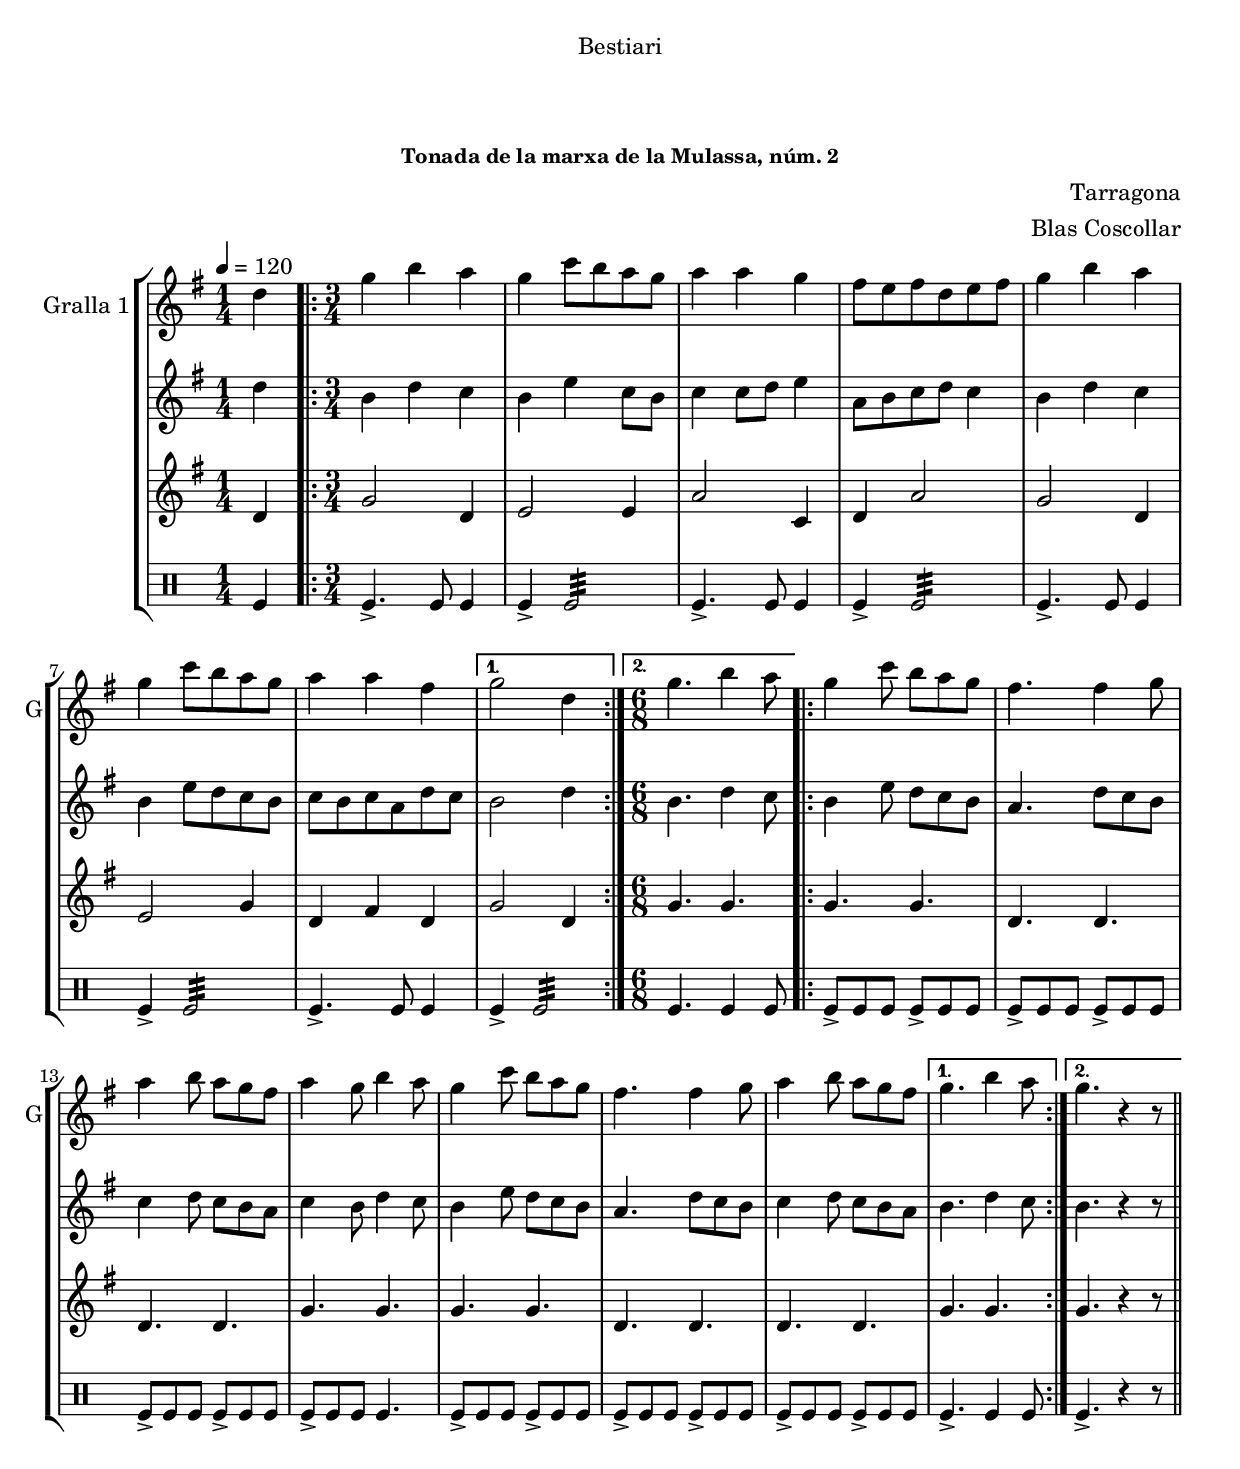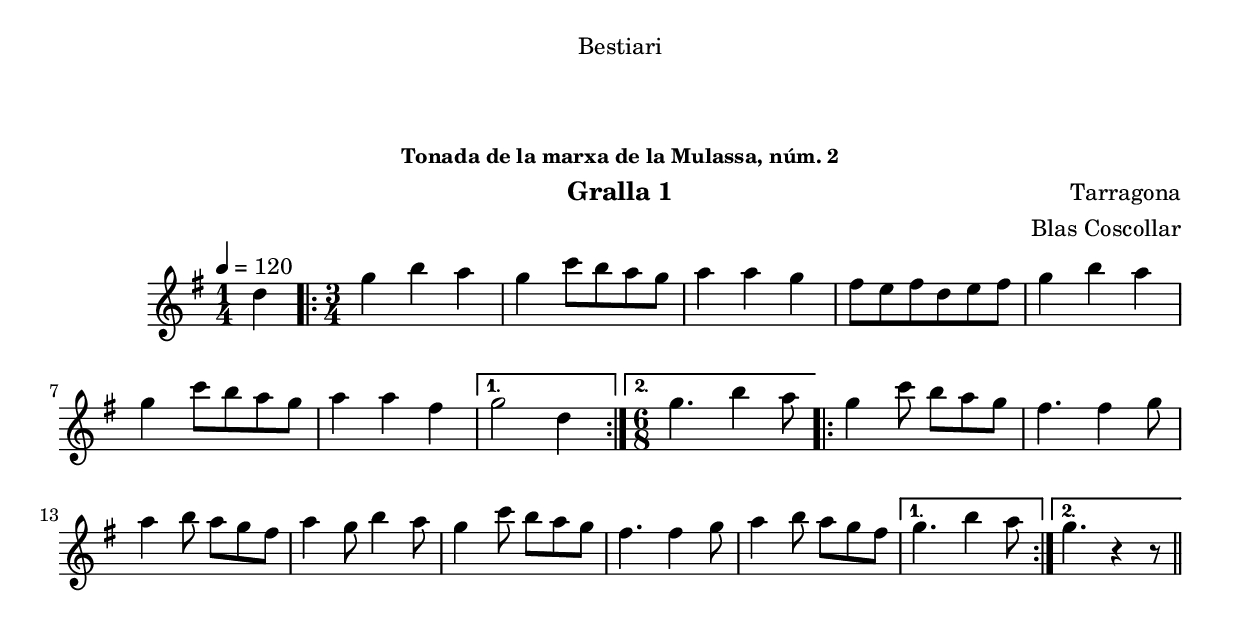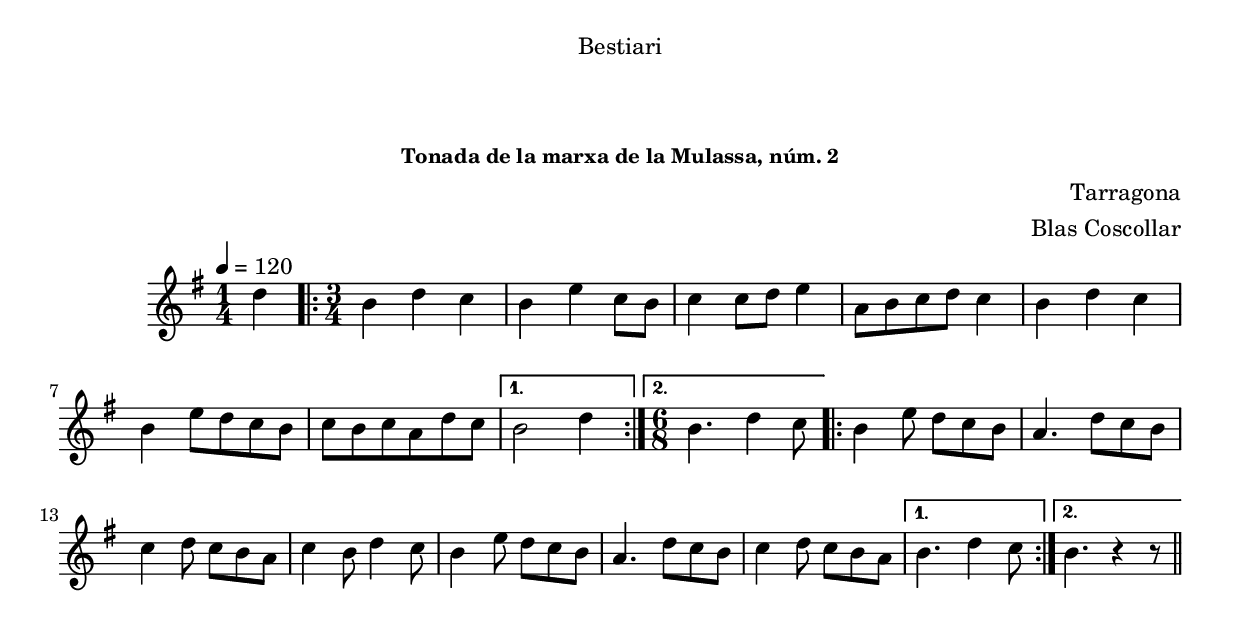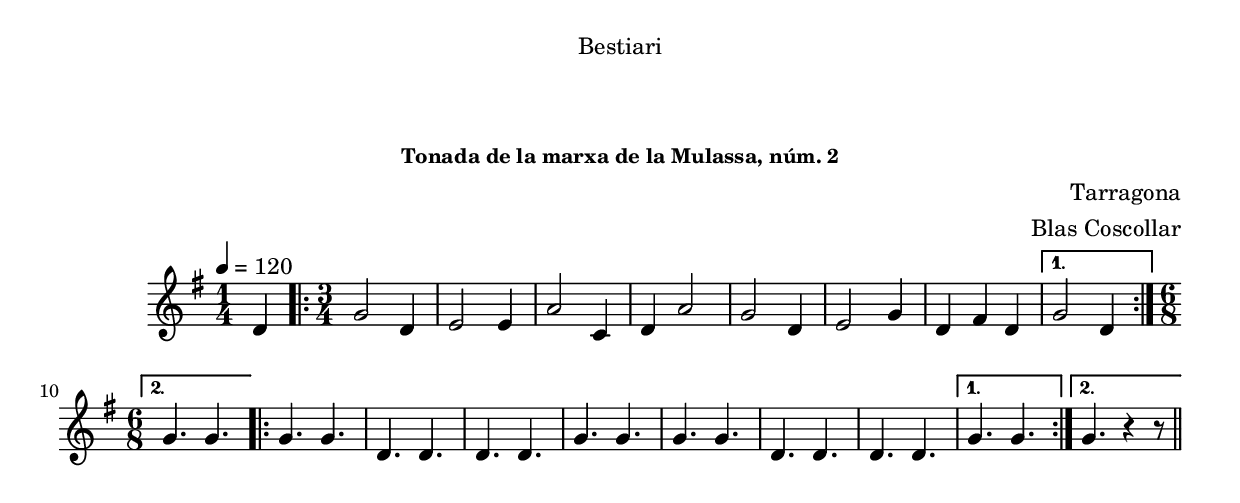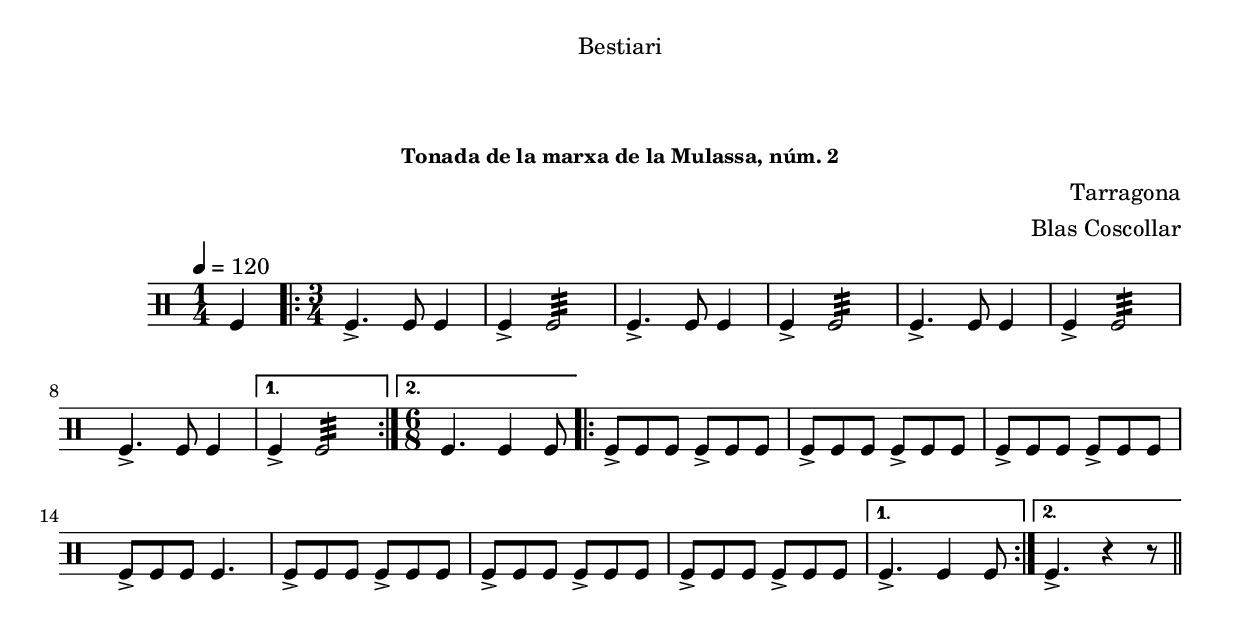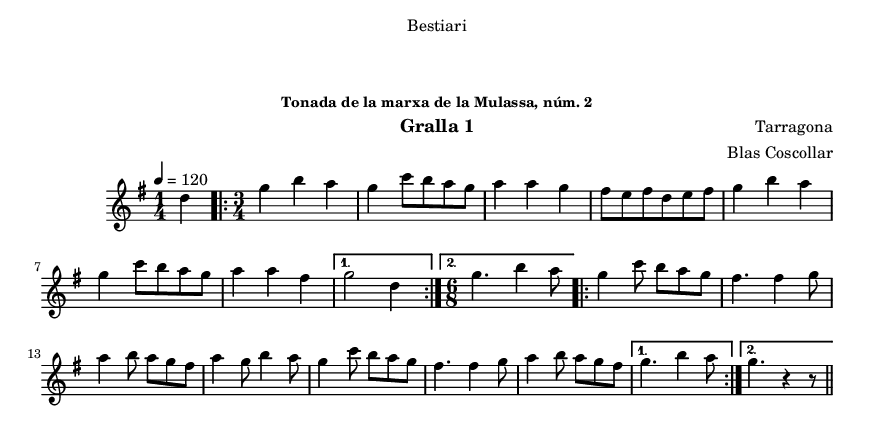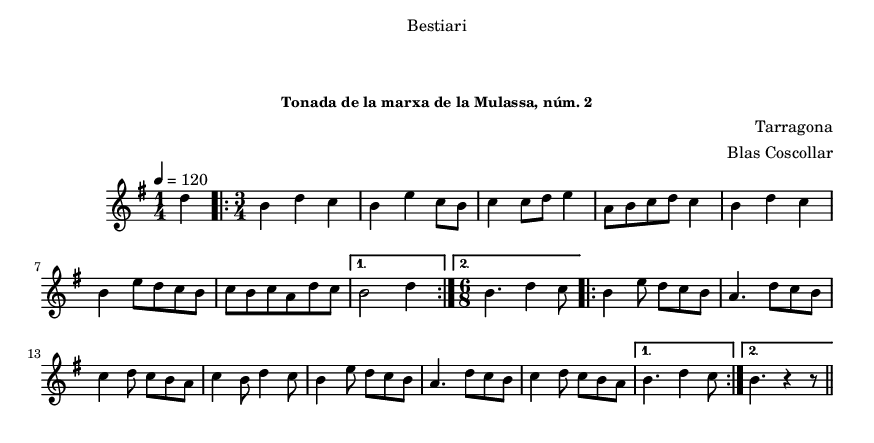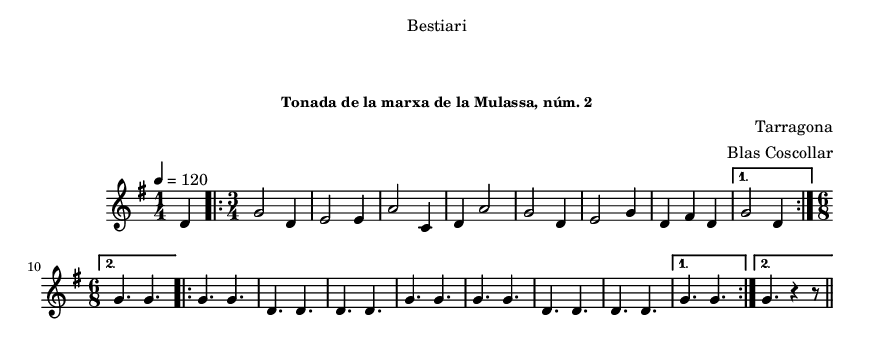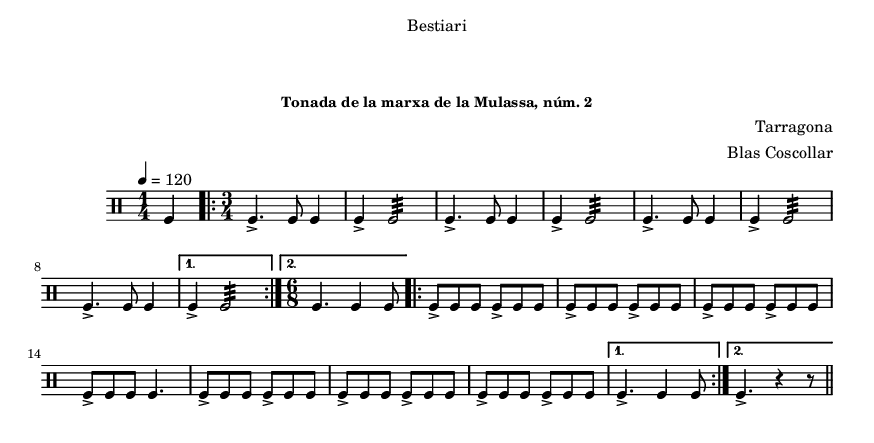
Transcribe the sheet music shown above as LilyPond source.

\version "2.16.0"

\header {
  dedication="Bestiari"
  title="              "
  subtitle="        "
  subsubtitle="Tonada de la marxa de la Mulassa, núm. 2"
  poet=""
  meter=""
  piece=""
  composer="Tarragona"
  arranger="Blas Coscollar"
  opus=""
  instrument=""
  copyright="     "
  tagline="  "
}

liniaroAa =
\relative d''
{
  \tempo 4=120
  \clef treble
  \key g \major
  \time 1/4
  d4  |
  \time 3/4   \repeat volta 2 { g4 b a  |
  g4 c8 b a g  |
  a4 a g  |
  %05
  fis8 e fis d e fis  |
  g4 b a  |
  g4 c8 b a g  |
  a4 a fis }
  \alternative { { g2 d4 }
  %10
  { \time 6/8 g4. b4 a8 } }
  \repeat volta 2 { g4 c8 b a g  |
  fis4. fis4 g8  |
  a4 b8 a g fis  |
  a4 g8 b4 a8  |
  %15
  g4 c8 b a g  |
  fis4. fis4 g8  |
  a4 b8 a g fis }
  \alternative { { g4. b4 a8 }
  { g4. r4 r8 } } \bar "||" % kompletite
}

liniaroAb =
\relative d''
{
  \tempo 4=120
  \clef treble
  \key g \major
  \time 1/4
  d4  |
  \time 3/4   \repeat volta 2 { b4 d c  |
  b4 e c8 b  |
  c4 c8 d e4  |
  %05
  a,8 b c d c4  |
  b4 d c  |
  b4 e8 d c b  |
  c8 b c a d c }
  \alternative { { b2 d4 }
  %10
  { \time 6/8 b4. d4 c8 } }
  \repeat volta 2 { b4 e8 d c b  |
  a4. d8 c b  |
  c4 d8 c b a  |
  c4 b8 d4 c8  |
  %15
  b4 e8 d c b  |
  a4. d8 c b  |
  c4 d8 c b a }
  \alternative { { b4. d4 c8 }
  { b4. r4 r8 } } \bar "||" % kompletite
}

liniaroAc =
\relative d'
{
  \tempo 4=120
  \clef treble
  \key g \major
  \time 1/4
  d4  |
  \time 3/4   \repeat volta 2 { g2 d4  |
  e2 e4  |
  a2 c,4  |
  %05
  d4 a'2  |
  g2 d4  |
  e2 g4  |
  d4 fis d }
  \alternative { { g2 d4 }
  %10
  { \time 6/8 g4. g } }
  \repeat volta 2 { g4. g  |
  d4. d  |
  d4. d  |
  g4. g  |
  %15
  g4. g  |
  d4. d  |
  d4. d }
  \alternative { { g4. g }
  { g4. r4 r8 } } \bar "||" % kompletite
}

liniaroAd =
\drummode
{
  \tempo 4=120
  \time 1/4
  tomfl4  |
  \time 3/4   \repeat volta 2 { tomfl4.-> tomfl8 tomfl4  |
  tomfl4-> tomfl2:32  |
  tomfl4.-> tomfl8 tomfl4  |
  %05
  tomfl4-> tomfl2:32  |
  tomfl4.-> tomfl8 tomfl4  |
  tomfl4-> tomfl2:32  |
  tomfl4.-> tomfl8 tomfl4 }
  \alternative { { tomfl4-> tomfl2:32 }
  %10
  { \time 6/8 tomfl4. tomfl4 tomfl8 } }
  \repeat volta 2 { tomfl8-> tomfl tomfl tomfl-> tomfl tomfl  |
  tomfl8-> tomfl tomfl tomfl-> tomfl tomfl  |
  tomfl8-> tomfl tomfl tomfl-> tomfl tomfl  |
  tomfl8-> tomfl tomfl tomfl4.  |
  %15
  tomfl8-> tomfl tomfl tomfl-> tomfl tomfl  |
  tomfl8-> tomfl tomfl tomfl-> tomfl tomfl  |
  tomfl8-> tomfl tomfl tomfl-> tomfl tomfl }
  \alternative { { tomfl4.-> tomfl4 tomfl8 }
  { tomfl4.-> r4 r8 } } \bar "||" % kompletite
}

\book {

\paper {
  print-page-number = false
}

\bookpart {
  \score {
    \new StaffGroup {
      \override Score.RehearsalMark #'self-alignment-X = #LEFT
      <<
        \new Staff \with {instrumentName = #"Gralla 1" shortInstrumentName = #"G"} \liniaroAa
        \new Staff \with {instrumentName = #"" shortInstrumentName = #" "} \liniaroAb
        \new Staff \with {instrumentName = #"" shortInstrumentName = #" "} \liniaroAc
        \new DrumStaff \with {instrumentName = #"" shortInstrumentName = #" "} \liniaroAd
      >>
    }
    \layout {}
  }\score { \unfoldRepeats
    \new StaffGroup {
      \override Score.RehearsalMark #'self-alignment-X = #LEFT
      <<
        \new Staff \with {instrumentName = #"Gralla 1" shortInstrumentName = #"G"} \liniaroAa
        \new Staff \with {instrumentName = #"" shortInstrumentName = #" "} \liniaroAb
        \new Staff \with {instrumentName = #"" shortInstrumentName = #" "} \liniaroAc
        \new DrumStaff \with {instrumentName = #"" shortInstrumentName = #" "} \liniaroAd
      >>
    }
    \midi {}
  }
}

\bookpart {
  \header {instrument="Gralla 1"}
  \score {
    \new StaffGroup {
      \override Score.RehearsalMark #'self-alignment-X = #LEFT
      <<
        \new Staff \liniaroAa
      >>
    }
    \layout {}
  }\score { \unfoldRepeats
    \new StaffGroup {
      \override Score.RehearsalMark #'self-alignment-X = #LEFT
      <<
        \new Staff \liniaroAa
      >>
    }
    \midi {}
  }
}

\bookpart {
  \header {instrument=""}
  \score {
    \new StaffGroup {
      \override Score.RehearsalMark #'self-alignment-X = #LEFT
      <<
        \new Staff \liniaroAb
      >>
    }
    \layout {}
  }\score { \unfoldRepeats
    \new StaffGroup {
      \override Score.RehearsalMark #'self-alignment-X = #LEFT
      <<
        \new Staff \liniaroAb
      >>
    }
    \midi {}
  }
}

\bookpart {
  \header {instrument=""}
  \score {
    \new StaffGroup {
      \override Score.RehearsalMark #'self-alignment-X = #LEFT
      <<
        \new Staff \liniaroAc
      >>
    }
    \layout {}
  }\score { \unfoldRepeats
    \new StaffGroup {
      \override Score.RehearsalMark #'self-alignment-X = #LEFT
      <<
        \new Staff \liniaroAc
      >>
    }
    \midi {}
  }
}

\bookpart {
  \header {instrument=""}
  \score {
    \new StaffGroup {
      \override Score.RehearsalMark #'self-alignment-X = #LEFT
      <<
        \new DrumStaff \liniaroAd
      >>
    }
    \layout {}
  }\score { \unfoldRepeats
    \new StaffGroup {
      \override Score.RehearsalMark #'self-alignment-X = #LEFT
      <<
        \new DrumStaff \liniaroAd
      >>
    }
    \midi {}
  }
}

}

\book {

\paper {
  print-page-number = false
  #(set-paper-size "a6landscape")
  #(layout-set-staff-size 14)
}

\bookpart {
  \header {instrument="Gralla 1"}
  \score {
    \new StaffGroup {
      \override Score.RehearsalMark #'self-alignment-X = #LEFT
      <<
        \new Staff \liniaroAa
      >>
    }
    \layout {}
  }
}

\bookpart {
  \header {instrument=""}
  \score {
    \new StaffGroup {
      \override Score.RehearsalMark #'self-alignment-X = #LEFT
      <<
        \new Staff \liniaroAb
      >>
    }
    \layout {}
  }
}

\bookpart {
  \header {instrument=""}
  \score {
    \new StaffGroup {
      \override Score.RehearsalMark #'self-alignment-X = #LEFT
      <<
        \new Staff \liniaroAc
      >>
    }
    \layout {}
  }
}

\bookpart {
  \header {instrument=""}
  \score {
    \new StaffGroup {
      \override Score.RehearsalMark #'self-alignment-X = #LEFT
      <<
        \new DrumStaff \liniaroAd
      >>
    }
    \layout {}
  }
}

}

